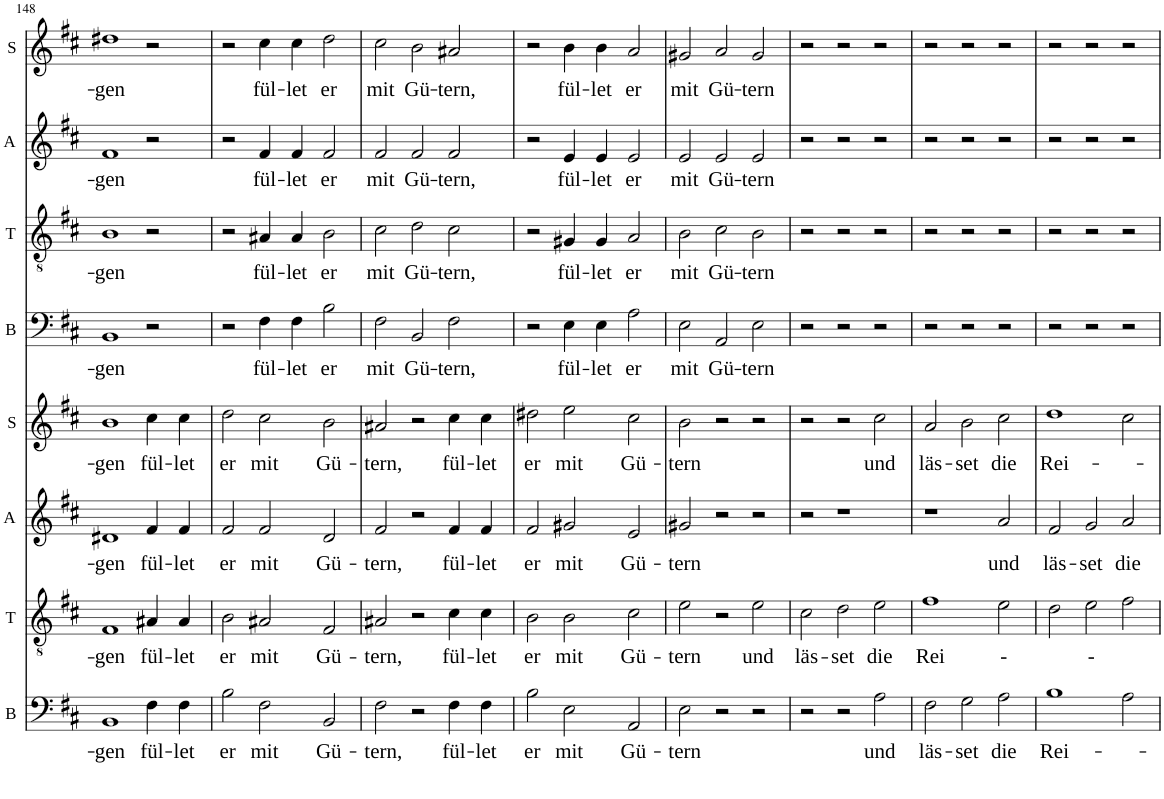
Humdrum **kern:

**kern	**text	**kern	**text	**kern	**text	**kern	**text	**kern	**text	**kern	**text	**kern	**text	**kern	**text
*part8	*part8	*part7	*part7	*part6	*part6	*part5	*part5	*part4	*part4	*part3	*part3	*part2	*part2	*part1	*part1
*staff8	*staff8	*staff7	*staff7	*staff6	*staff6	*staff5	*staff5	*staff4	*staff4	*staff3	*staff3	*staff2	*staff2	*staff1	*staff1
*I"B	*	*I"T	*	*I"A	*	*I"S	*	*I"B	*	*I"T	*	*I"A	*	*I"S	*
*I'B	*	*I'T	*	*I'A	*	*I'S	*	*I'B	*	*I'T	*	*I'A	*	*I'S	*
!!LO:PB:g=z
*clefF4	*	*clefGv2	*	*clefG2	*	*clefG2	*	*clefF4	*	*clefGv2	*	*clefG2	*	*clefG2	*
*k[f#c#]	*	*k[f#c#]	*	*k[f#c#]	*	*k[f#c#]	*	*k[f#c#]	*	*k[f#c#]	*	*k[f#c#]	*	*k[f#c#]	*
*M3/2	*	*M3/2	*	*M3/2	*	*M3/2	*	*M3/2	*	*M3/2	*	*M3/2	*	*M3/2	*
=148	=148	=148	=148	=148	=148	=148	=148	=148	=148	=148	=148	=148	=148	=148	=148
!	!LO:LY:b	!	!LO:LY:b	!	!LO:LY:b	!	!LO:LY:b	!	!LO:LY:b	!	!LO:LY:b	!	!LO:LY:b	!	!LO:LY:b
1BB	gen	1F#	gen	1d#X	gen	1b	gen	1BB	gen	1B	gen	1f#	gen	1dd#X	gen
!	!LO:LY:b	!	!LO:LY:b	!	!LO:LY:b	!	!LO:LY:b	!	!	!	!	!	!	!	!
4F#\	fül-	4A#X/	fül-	4f#/	fül-	4cc#\	fül-	2r	.	2r	.	2r	.	2r	.
!	!LO:LY:b	!	!LO:LY:b	!	!LO:LY:b	!	!LO:LY:b	!	!	!	!	!	!	!	!
4F#\	let	4A#/	let	4f#/	let	4cc#\	let	.	.	.	.	.	.	.	.
=149	=149	=149	=149	=149	=149	=149	=149	=149	=149	=149	=149	=149	=149	=149	=149
!	!LO:LY:b	!	!LO:LY:b	!	!LO:LY:b	!	!LO:LY:b	!	!	!	!	!	!	!	!
2B\	er	2B\	er	2f#/	er	2dd\	er	2r	.	2r	.	2r	.	2r	.
!	!LO:LY:b	!	!LO:LY:b	!	!LO:LY:b	!	!LO:LY:b	!	!LO:LY:b	!	!LO:LY:b	!	!LO:LY:b	!	!LO:LY:b
2F#\	mit	2A#X/	mit	2f#/	mit	2cc#\	mit	4F#\	fül-	4A#X/	fül-	4f#/	fül-	4cc#\	fül-
!	!	!	!	!	!	!	!	!	!LO:LY:b	!	!LO:LY:b	!	!LO:LY:b	!	!LO:LY:b
.	.	.	.	.	.	.	.	4F#\	let	4A#/	let	4f#/	let	4cc#\	let
!	!LO:LY:b	!	!LO:LY:b	!	!LO:LY:b	!	!LO:LY:b	!	!LO:LY:b	!	!LO:LY:b	!	!LO:LY:b	!	!LO:LY:b
2BB/	Gü-	2F#/	Gü-	2d/	Gü-	2b\	Gü-	2B\	er	2B\	er	2f#/	er	2dd\	er
=150	=150	=150	=150	=150	=150	=150	=150	=150	=150	=150	=150	=150	=150	=150	=150
!	!LO:LY:b	!	!LO:LY:b	!	!LO:LY:b	!	!LO:LY:b	!	!LO:LY:b	!	!LO:LY:b	!	!LO:LY:b	!	!LO:LY:b
2F#\	tern,	2A#X/	tern,	2f#/	tern,	2a#X/	tern,	2F#\	mit	2c#\	mit	2f#/	mit	2cc#\	mit
!	!	!	!	!	!	!	!	!	!LO:LY:b	!	!LO:LY:b	!	!LO:LY:b	!	!LO:LY:b
2r	.	2r	.	2r	.	2r	.	2BB/	Gü-	2d\	Gü-	2f#/	Gü-	2b\	Gü-
!	!LO:LY:b	!	!LO:LY:b	!	!LO:LY:b	!	!LO:LY:b	!	!LO:LY:b	!	!LO:LY:b	!	!LO:LY:b	!	!LO:LY:b
4F#\	fül-	4c#\	fül-	4f#/	fül-	4cc#\	fül-	2F#\	tern,	2c#\	tern,	2f#/	tern,	2a#X/	tern,
!	!LO:LY:b	!	!LO:LY:b	!	!LO:LY:b	!	!LO:LY:b	!	!	!	!	!	!	!	!
4F#\	let	4c#\	let	4f#/	let	4cc#\	let	.	.	.	.	.	.	.	.
=151	=151	=151	=151	=151	=151	=151	=151	=151	=151	=151	=151	=151	=151	=151	=151
!	!LO:LY:b	!	!LO:LY:b	!	!LO:LY:b	!	!LO:LY:b	!	!	!	!	!	!	!	!
2B\	er	2B\	er	2f#/	er	2dd#X\	er	2r	.	2r	.	2r	.	2r	.
!	!LO:LY:b	!	!LO:LY:b	!	!LO:LY:b	!	!LO:LY:b	!	!LO:LY:b	!	!LO:LY:b	!	!LO:LY:b	!	!LO:LY:b
2E\	mit	2B\	mit	2g#X/	mit	2ee\	mit	4E\	fül-	4G#X/	fül-	4e/	fül-	4b\	fül-
!	!	!	!	!	!	!	!	!	!LO:LY:b	!	!LO:LY:b	!	!LO:LY:b	!	!LO:LY:b
.	.	.	.	.	.	.	.	4E\	let	4G#/	let	4e/	let	4b\	let
!	!LO:LY:b	!	!LO:LY:b	!	!LO:LY:b	!	!LO:LY:b	!	!LO:LY:b	!	!LO:LY:b	!	!LO:LY:b	!	!LO:LY:b
2AA/	Gü-	2c#\	Gü-	2e/	Gü-	2cc#\	Gü-	2A\	er	2A/	er	2e/	er	2a/	er
=152	=152	=152	=152	=152	=152	=152	=152	=152	=152	=152	=152	=152	=152	=152	=152
!	!LO:LY:b	!	!LO:LY:b	!	!LO:LY:b	!	!LO:LY:b	!	!LO:LY:b	!	!LO:LY:b	!	!LO:LY:b	!	!LO:LY:b
2E\	tern	2e\	tern	2g#X/	tern	2b\	tern	2E\	mit	2B\	mit	2e/	mit	2g#X/	mit
!	!	!	!	!	!	!	!	!	!LO:LY:b	!	!LO:LY:b	!	!LO:LY:b	!	!LO:LY:b
2r	.	2r	.	2r	.	2r	.	2AA/	Gü-	2c#\	Gü-	2e/	Gü-	2a/	Gü-
!	!	!	!LO:LY:b	!	!	!	!	!	!LO:LY:b	!	!LO:LY:b	!	!LO:LY:b	!	!LO:LY:b
2r	.	2e\	und	2r	.	2r	.	2E\	tern	2B\	tern	2e/	tern	2g#/	tern
=153	=153	=153	=153	=153	=153	=153	=153	=153	=153	=153	=153	=153	=153	=153	=153
!	!	!	!LO:LY:b	!	!	!	!	!	!	!	!	!	!	!	!
2r	.	2c#\	läs-	2r	.	2r	.	2r	.	2r	.	2r	.	2r	.
!	!	!	!LO:LY:b	!	!	!	!	!	!	!	!	!	!	!	!
2r	.	2d\	set	1r	.	2r	.	2r	.	2r	.	2r	.	2r	.
!	!LO:LY:b	!	!LO:LY:b	!	!	!	!LO:LY:b	!	!	!	!	!	!	!	!
2A\	und	2e\	die	.	.	2cc#\	und	2r	.	2r	.	2r	.	2r	.
=154	=154	=154	=154	=154	=154	=154	=154	=154	=154	=154	=154	=154	=154	=154	=154
!	!LO:LY:b	!	!LO:LY:b	!	!	!	!LO:LY:b	!	!	!	!	!	!	!	!
2F#\	läs-	1f#	Rei	1r	.	2a/	läs-	2r	.	2r	.	2r	.	2r	.
!	!LO:LY:b	!	!	!	!	!	!LO:LY:b	!	!	!	!	!	!	!	!
2G\	set	.	.	.	.	2b\	set	2r	.	2r	.	2r	.	2r	.
!	!LO:LY:b	!	!LO:LY:b	!	!LO:LY:b	!	!LO:LY:b	!	!	!	!	!	!	!	!
2A\	die	2e\	-	2a/	und	2cc#\	die	2r	.	2r	.	2r	.	2r	.
=155	=155	=155	=155	=155	=155	=155	=155	=155	=155	=155	=155	=155	=155	=155	=155
!	!LO:LY:b	!	!	!	!LO:LY:b	!	!LO:LY:b	!	!	!	!	!	!	!	!
1B	Rei-	2d\	.	2f#/	läs-	1dd	Rei-	2r	.	2r	.	2r	.	2r	.
!	!	!	!LO:LY:b	!	!LO:LY:b	!	!	!	!	!	!	!	!	!	!
.	.	2e\	-	2g/	set	.	.	2r	.	2r	.	2r	.	2r	.
!	!	!	!	!	!LO:LY:b	!	!	!	!	!	!	!	!	!	!
2A\	.	2f#\	.	2a/	die	2cc#\	.	2r	.	2r	.	2r	.	2r	.
=	=	=	=	=	=	=	=	=	=	=	=	=	=	=	=
*-	*-	*-	*-	*-	*-	*-	*-	*-	*-	*-	*-	*-	*-	*-	*-
